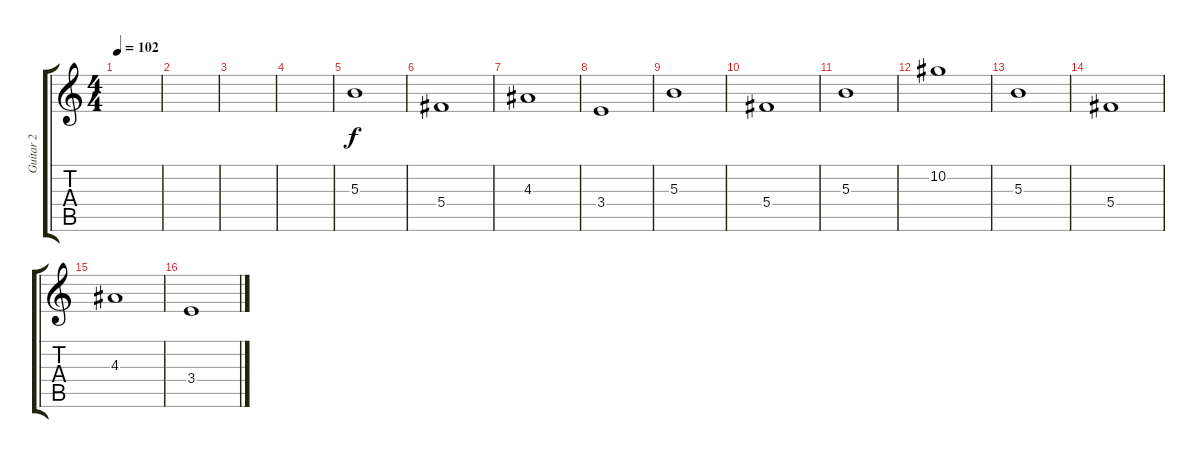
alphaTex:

\track ("Guitar 2" "Guitar 2") {instrument overdrivenguitar}
\staff {score tabs}
\tuning (Eb4 Bb3 Gb3 Db3 Ab2 Eb2) {hide}
\ts (4 4)
\tempo 102
\clef g2
\ks aminor
|
|
|
|
5.3.1 |
5.4.1 |
4.3.1 |
3.4.1 |
5.3.1 |
5.4.1 |
5.3.1 |
10.2.1 |
5.3.1 |
5.4.1 |
4.3.1 |
3.4.1
